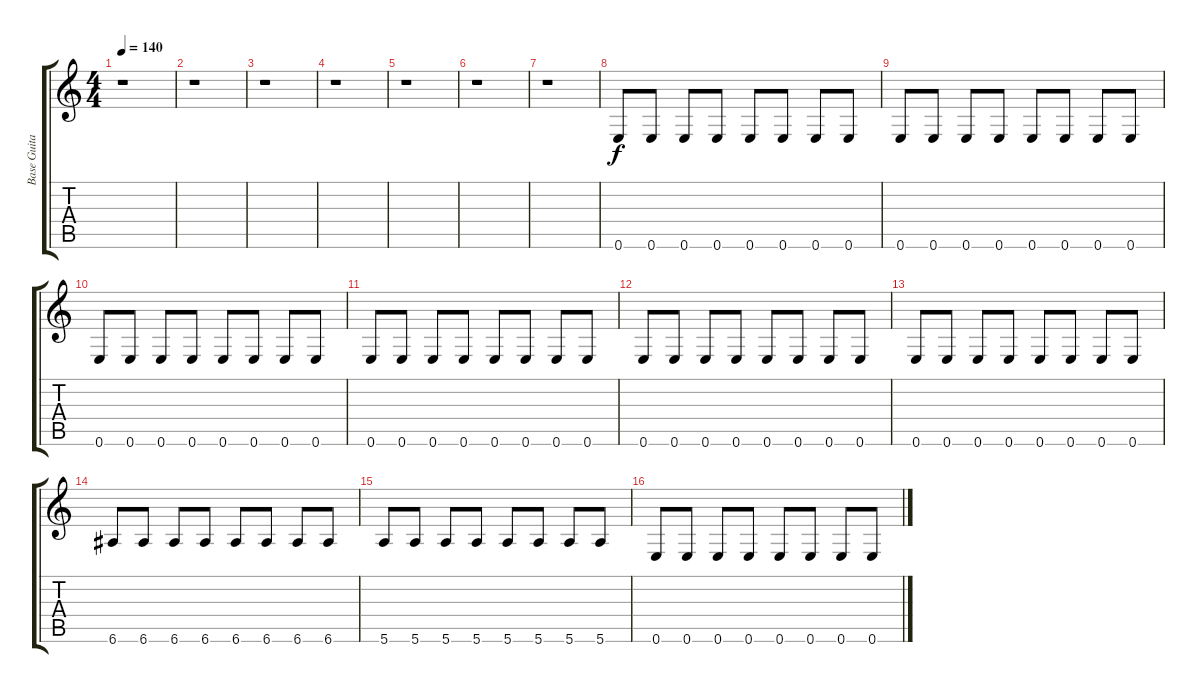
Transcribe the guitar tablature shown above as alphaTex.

\track ("Base Guitar" "Base Guita") {instrument distortionguitar}
\staff {score tabs}
\tuning (E4 B3 G3 D3 A2 E2) {hide}
\ts (4 4)
\tempo 140
\clef g2
\ks c
r.1{dy f} |
r.1 |
r.1 |
r.1 |
r.1 |
r.1 |
r.1 |
0.6.8 0.6.8 0.6.8 0.6.8 0.6.8 0.6.8 0.6.8 0.6.8 |
0.6.8 0.6.8 0.6.8 0.6.8 0.6.8 0.6.8 0.6.8 0.6.8 |
0.6.8 0.6.8 0.6.8 0.6.8 0.6.8 0.6.8 0.6.8 0.6.8 |
0.6.8 0.6.8 0.6.8 0.6.8 0.6.8 0.6.8 0.6.8 0.6.8 |
0.6.8 0.6.8 0.6.8 0.6.8 0.6.8 0.6.8 0.6.8 0.6.8 |
0.6.8 0.6.8 0.6.8 0.6.8 0.6.8 0.6.8 0.6.8 0.6.8 |
6.6.8 6.6.8 6.6.8 6.6.8 6.6.8 6.6.8 6.6.8 6.6.8 |
5.6.8 5.6.8 5.6.8 5.6.8 5.6.8 5.6.8 5.6.8 5.6.8 |
0.6.8 0.6.8 0.6.8 0.6.8 0.6.8 0.6.8 0.6.8 0.6.8
